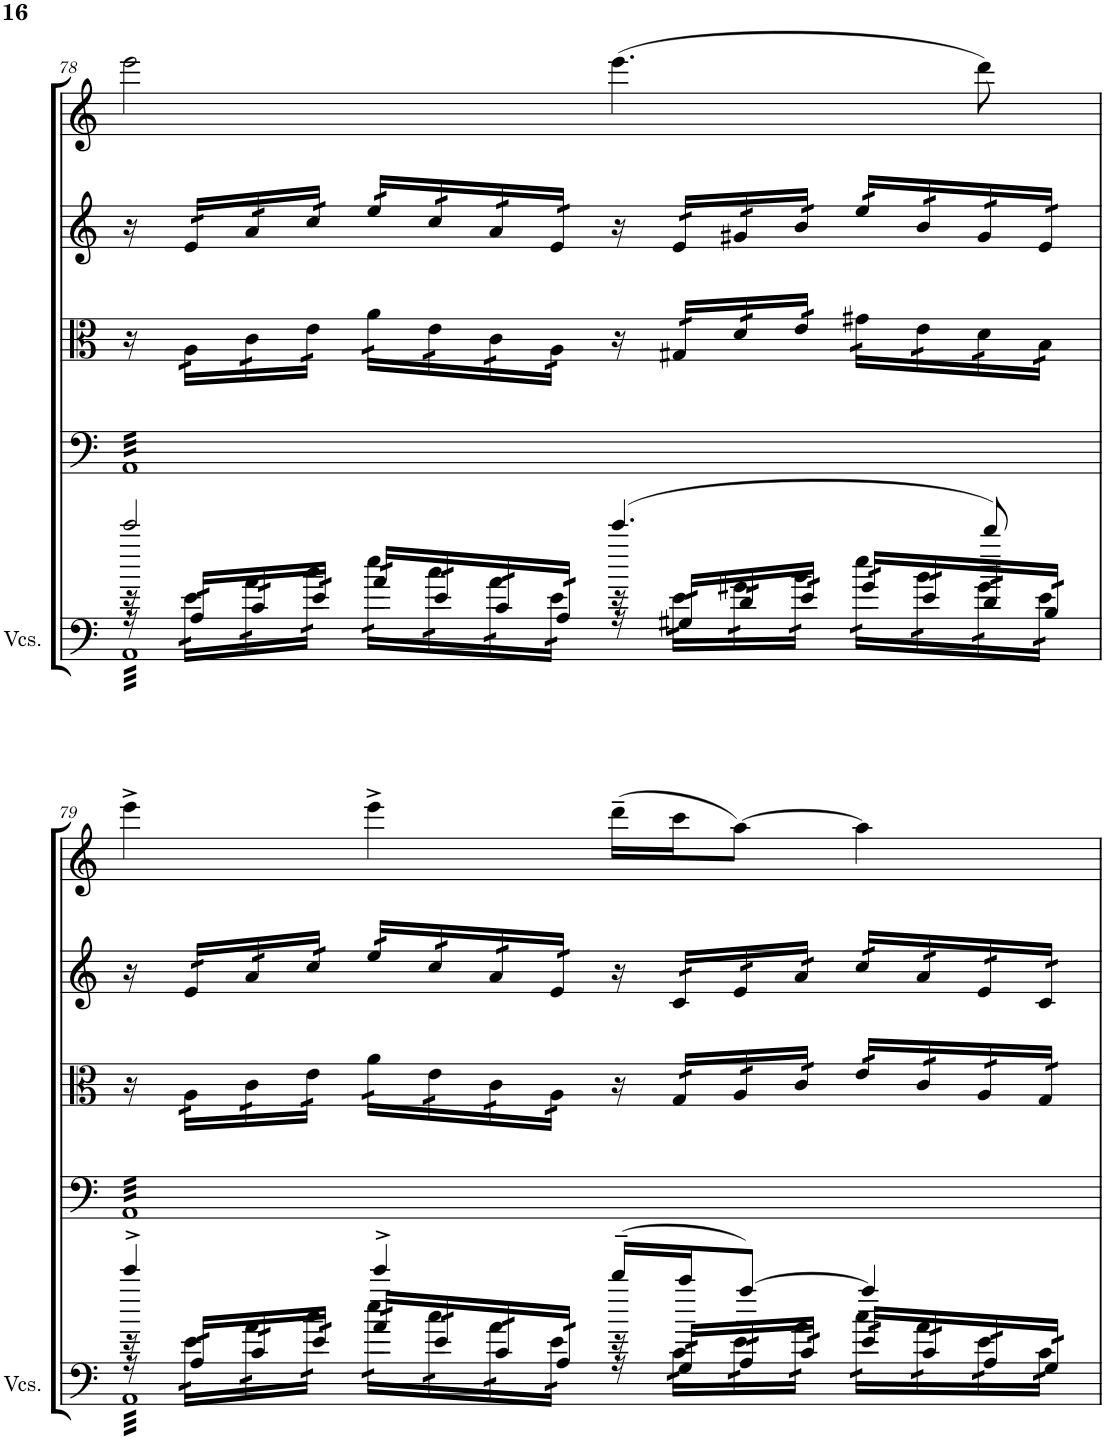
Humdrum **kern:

**kern	**kern	**kern	**kern	**kern
*part5	*part4	*part3	*part2	*part1
*staff5	*staff4	*staff3	*staff2	*staff1
*I"Violoncellos	*I"Violoncello	*I"Viola	*I"Violin II	*I"Violin I
*I'Vcs.	*I'Vc	*I'Vla	*I'Vln	*I'Vln
!!LO:PB:g=z
*clefF4	*clefF4	*clefC3	*clefG2	*clefG2
*k[]	*k[]	*k[]	*k[]	*k[]
*M4/4	*M4/4	*M4/4	*M4/4	*M4/4
=78	=78	=78	=78	=78
*^	*	*	*	*
*	*^	*	*	*	*
*	*	*^	*	*	*	*
*tremolo	*	*	*	*	*	*	*
*	*	*	*	*tremolo	*	*	*
2eee/	16r	16r	32AALLL	32AALLL	16r	16r	2eee\
.	.	.	32AA	32AA	.	.	.
*	*	*	*	*	*tremolo	*	*
*	*	*	*	*	*	*tremolo	*
.	32e\LLL	32A/LLL	32AA	32AA	32A\LLL	32e/LLL	.
.	32e\	32A/	32AA	32AA	32A\	32e/	.
.	32a\	32c/	32AA	32AA	32c\	32a/	.
.	32a\	32c/	32AA	32AA	32c\	32a/	.
.	32cc\	32e/	32AA	32AA	32e\	32cc/	.
.	32cc\JJJ	32e/JJJ	32AA	32AA	32e\JJJ	32cc/JJJ	.
.	32ee\LLL	32a/LLL	32AA	32AA	32a\LLL	32ee/LLL	.
.	32ee\	32a/	32AA	32AA	32a\	32ee/	.
.	32cc\	32e/	32AA	32AA	32e\	32cc/	.
.	32cc\	32e/	32AA	32AA	32e\	32cc/	.
.	32a\	32c/	32AA	32AA	32c\	32a/	.
.	32a\	32c/	32AA	32AA	32c\	32a/	.
.	32e\	32A/	32AA	32AA	32A\	32e/	.
.	32e\JJJ	32A/JJJ	32AA	32AA	32A\JJJ	32e/JJJ	.
*Xtremolo	*	*	*	*	*	*	*
(4.eee/	16r	16r	32AA	32AA	16r	16r	(4.eee\
.	.	.	32AA	32AA	.	.	.
*tremolo	*	*	*	*	*	*	*
.	32e\LLL	32G#X/LLL	32AA	32AA	32G#X/LLL	32e/LLL	.
.	32e\	32G#X/	32AA	32AA	32G#X/	32e/	.
.	32g#X\	32d/	32AA	32AA	32d/	32g#X/	.
.	32g#X\	32d/	32AA	32AA	32d/	32g#X/	.
.	32b\	32e/	32AA	32AA	32e/	32b/	.
.	32b\JJJ	32e/JJJ	32AA	32AA	32e/JJJ	32b/JJJ	.
.	32ee\LLL	32g#/LLL	32AA	32AA	32g#X\LLL	32ee/LLL	.
.	32ee\	32g#/	32AA	32AA	32g#X\	32ee/	.
.	32b\	32e/	32AA	32AA	32e\	32b/	.
.	32b\	32e/	32AA	32AA	32e\	32b/	.
8ddd/)	32g#\	32d/	32AA	32AA	32d\	32g#/	8ddd\)
.	32g#\	32d/	32AA	32AA	32d\	32g#/	.
.	32e\	32B/	32AA	32AA	32B\	32e/	.
.	32e\JJJ	32B/JJJ	32AAJJJ	32AAJJJ	32B\JJJ	32e/JJJ	.
!!LO:LB:g=z
=79	=79	=79	=79	=79	=79	=79	=79
4eee^/	16r	16r	32AALLL	32AALLL	16r	16r	4eee^\
.	.	.	32AA	32AA	.	.	.
.	32e\LLL	32A/LLL	32AA	32AA	32A\LLL	32e/LLL	.
.	32e\	32A/	32AA	32AA	32A\	32e/	.
.	32a\	32c/	32AA	32AA	32c\	32a/	.
.	32a\	32c/	32AA	32AA	32c\	32a/	.
.	32cc\	32e/	32AA	32AA	32e\	32cc/	.
.	32cc\JJJ	32e/JJJ	32AA	32AA	32e\JJJ	32cc/JJJ	.
4eee^/	32ee\LLL	32a/LLL	32AA	32AA	32a\LLL	32ee/LLL	4eee^\
.	32ee\	32a/	32AA	32AA	32a\	32ee/	.
.	32cc\	32e/	32AA	32AA	32e\	32cc/	.
.	32cc\	32e/	32AA	32AA	32e\	32cc/	.
.	32a\	32c/	32AA	32AA	32c\	32a/	.
.	32a\	32c/	32AA	32AA	32c\	32a/	.
.	32e\	32A/	32AA	32AA	32A\	32e/	.
.	32e\JJJ	32A/JJJ	32AA	32AA	32A\JJJ	32e/JJJ	.
*Xtremolo	*	*	*	*	*	*	*
(16ddd~/LL	16r	16r	32AA	32AA	16r	16r	(16ddd~\LL
.	.	.	32AA	32AA	.	.	.
*tremolo	*	*	*	*	*	*	*
16ccc/J	32c\LLL	32G/LLL	32AA	32AA	32G/LLL	32c/LLL	16ccc\J
.	32c\	32G/	32AA	32AA	32G/	32c/	.
[8aa/J)	32e\	32A/	32AA	32AA	32A/	32e/	[8aa\J)
.	32e\	32A/	32AA	32AA	32A/	32e/	.
.	32a\	32c/	32AA	32AA	32c/	32a/	.
.	32a\JJJ	32c/JJJ	32AA	32AA	32c/JJJ	32a/JJJ	.
4aa/]	32cc\LLL	32e/LLL	32AA	32AA	32e/LLL	32cc/LLL	4aa\]
.	32cc\	32e/	32AA	32AA	32e/	32cc/	.
.	32a\	32c/	32AA	32AA	32c/	32a/	.
.	32a\	32c/	32AA	32AA	32c/	32a/	.
.	32e\	32A/	32AA	32AA	32A/	32e/	.
.	32e\	32A/	32AA	32AA	32A/	32e/	.
.	32c\	32G/	32AA	32AA	32G/	32c/	.
.	32c\JJJ	32G/JJJ	32AAJJJ	32AAJJJ	32G/JJJ	32c/JJJ	.
*	*	*	*	*	*	*Xtremolo	*
*	*	*	*	*	*Xtremolo	*	*
*	*	*	*	*Xtremolo	*	*	*
*Xtremolo	*	*	*	*	*	*	*
*v	*v	*v	*v	*	*	*	*
=	=	=	=	=
*-	*-	*-	*-	*-
